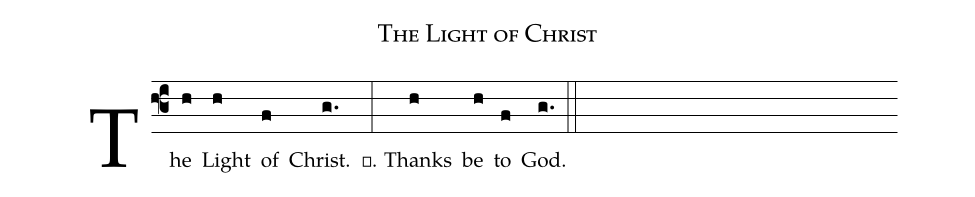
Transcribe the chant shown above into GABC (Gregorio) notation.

name:The Light of Christ;
%%
(f3)The(h) Light(h) of(f) Christ.(g.) (:) ℟. Thanks(h) be(h) to(f) God.(g.) (::)
